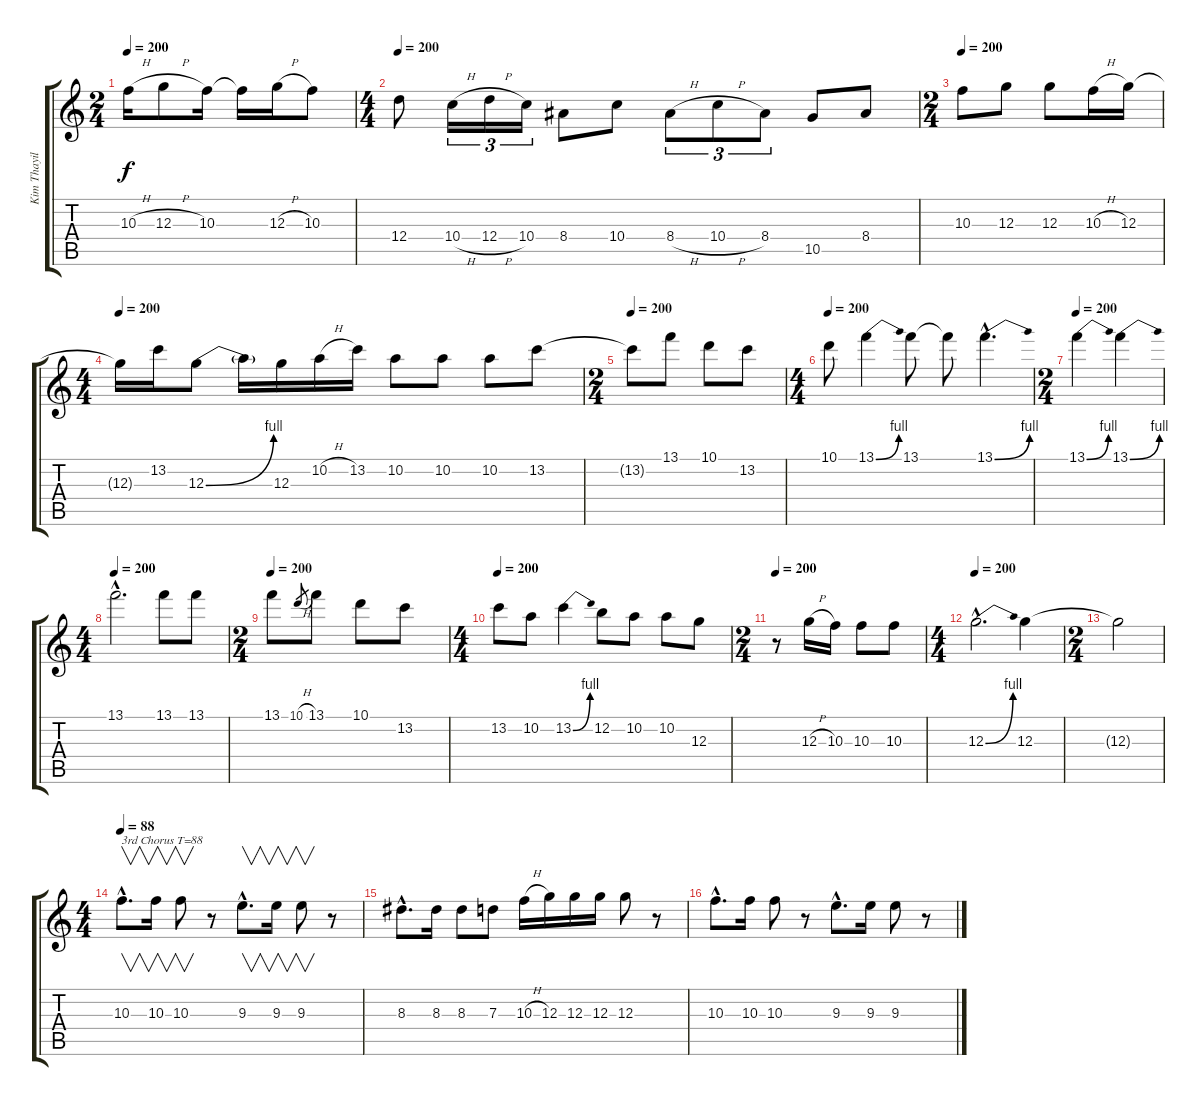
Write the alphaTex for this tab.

\track ("Kim Thayil" "Kim Thayil") {instrument overdrivenguitar}
\staff {score tabs}
\tuning (E4 B3 G3 D3 A2 D2) {hide}
\ts (2 4)
\tempo 200
\clef g2
\ks c
10.3{h}.16{dy f} 12.3{h}.8 10.3.16 10.3{t}.16 12.3{h}.16 10.3.8 |
\ts (4 4)
\tempo 200
12.4.8 10.4{h}.16{tu (3 2)} 12.4{h}.16{tu (3 2)} 10.4.16{tu (3 2)} 8.4.8 10.4.8 8.4{h}.8{tu (3 2)} 10.4{h}.8{tu (3 2)} 8.4.8{tu (3 2)} 10.5.8 8.4.8 |
\ts (2 4)
\tempo 200
10.3.8 12.3.8 12.3.8 10.3{h}.16 12.3.16 |
\ts (4 4)
\tempo 200
12.3{t}.16 13.2.16 12.3{be (bend 0 0 60 4)}.8 12.3{t}.16 12.3.16 10.2{h}.16 13.2.16 10.2.8 10.2.8 10.2.8 13.2.8 |
\ts (2 4)
\tempo 200
13.2{t}.8 13.1.8 10.1.8 13.2.8 |
\ts (4 4)
\tempo 200
10.1.8 13.1{be (bend 0 0 60 4)}.4 13.1.8 13.1{t}.8 13.1{be (bend 0 0 60 4) hac}.4{d} |
\ts (2 4)
\tempo 200
13.1{be (bend 0 0 60 4)}.4 13.1{be (bend 0 0 60 4)}.4 |
\ts (4 4)
\tempo 200
13.1{hac}.2{d} 13.1.8 13.1.8 |
\ts (2 4)
\tempo 200
13.1.8 10.1{h}.8{gr} 13.1.8 10.1.8 13.2.8 |
\ts (4 4)
\tempo 200
13.2.8 10.2.8 13.2{be (bend 0 0 60 4)}.4 12.2.8 10.2.8 10.2.8 12.3.8 |
\ts (2 4)
\tempo 200
r.8 12.3{h}.16 10.3.16 10.3.8 10.3.8 |
\ts (4 4)
\tempo 200
12.3{be (bend 0 0 60 4) hac}.2{d} 12.3.4 |
\ts (2 4)
12.3{t}.2 |
\ts (4 4)
\tempo 88
10.3{hac}.8{v d txt "3rd Chorus T=88"} 10.3.16{v} 10.3.8{v} r.8 9.3{hac}.8{v d} 9.3.16{v} 9.3.8{v} r.8 |
8.3{hac}.8{d} 8.3.16 8.3.8 7.3.8 10.3{h}.16 12.3.16 12.3.16 12.3.16 12.3.8 r.8 |
10.3{hac}.8{d} 10.3.16 10.3.8 r.8 9.3{hac}.8{d} 9.3.16 9.3.8 r.8
